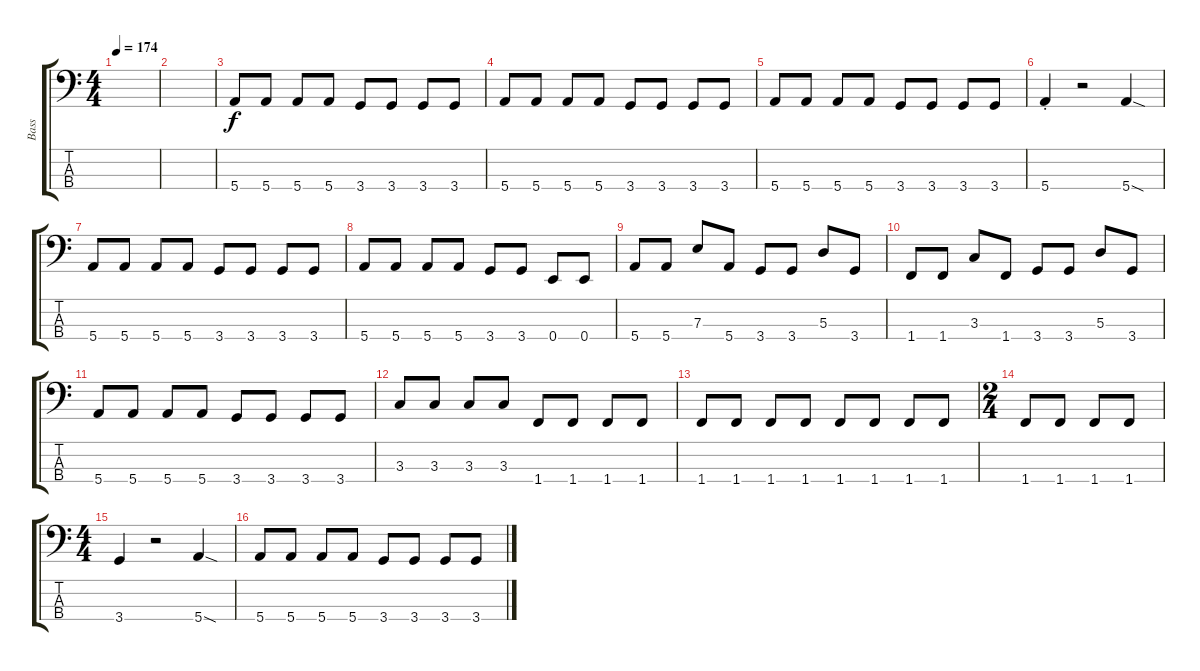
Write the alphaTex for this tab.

\track ("Bass" "Bass") {instrument electricbasspick}
\staff {score tabs}
\tuning (G2 D2 A1 E1) {hide}
\ts (4 4)
\tempo 174
\clef f4
\ks c
|
|
5.4.8 5.4.8 5.4.8 5.4.8 3.4.8 3.4.8 3.4.8 3.4.8 |
5.4.8 5.4.8 5.4.8 5.4.8 3.4.8 3.4.8 3.4.8 3.4.8 |
5.4.8 5.4.8 5.4.8 5.4.8 3.4.8 3.4.8 3.4.8 3.4.8 |
5.4{st}.4 r.2 5.4{sod}.4 |
5.4.8 5.4.8 5.4.8 5.4.8 3.4.8 3.4.8 3.4.8 3.4.8 |
5.4.8 5.4.8 5.4.8 5.4.8 3.4.8 3.4.8 0.4.8 0.4.8 |
5.4.8 5.4.8 7.3.8 5.4.8 3.4.8 3.4.8 5.3.8 3.4.8 |
1.4.8 1.4.8 3.3.8 1.4.8 3.4.8 3.4.8 5.3.8 3.4.8 |
5.4.8 5.4.8 5.4.8 5.4.8 3.4.8 3.4.8 3.4.8 3.4.8 |
3.3.8 3.3.8 3.3.8 3.3.8 1.4.8 1.4.8 1.4.8 1.4.8 |
1.4.8 1.4.8 1.4.8 1.4.8 1.4.8 1.4.8 1.4.8 1.4.8 |
\ts (2 4)
1.4.8 1.4.8 1.4.8 1.4.8 |
\ts (4 4)
3.4.4 r.2 5.4{sod}.4 |
5.4.8 5.4.8 5.4.8 5.4.8 3.4.8 3.4.8 3.4.8 3.4.8
